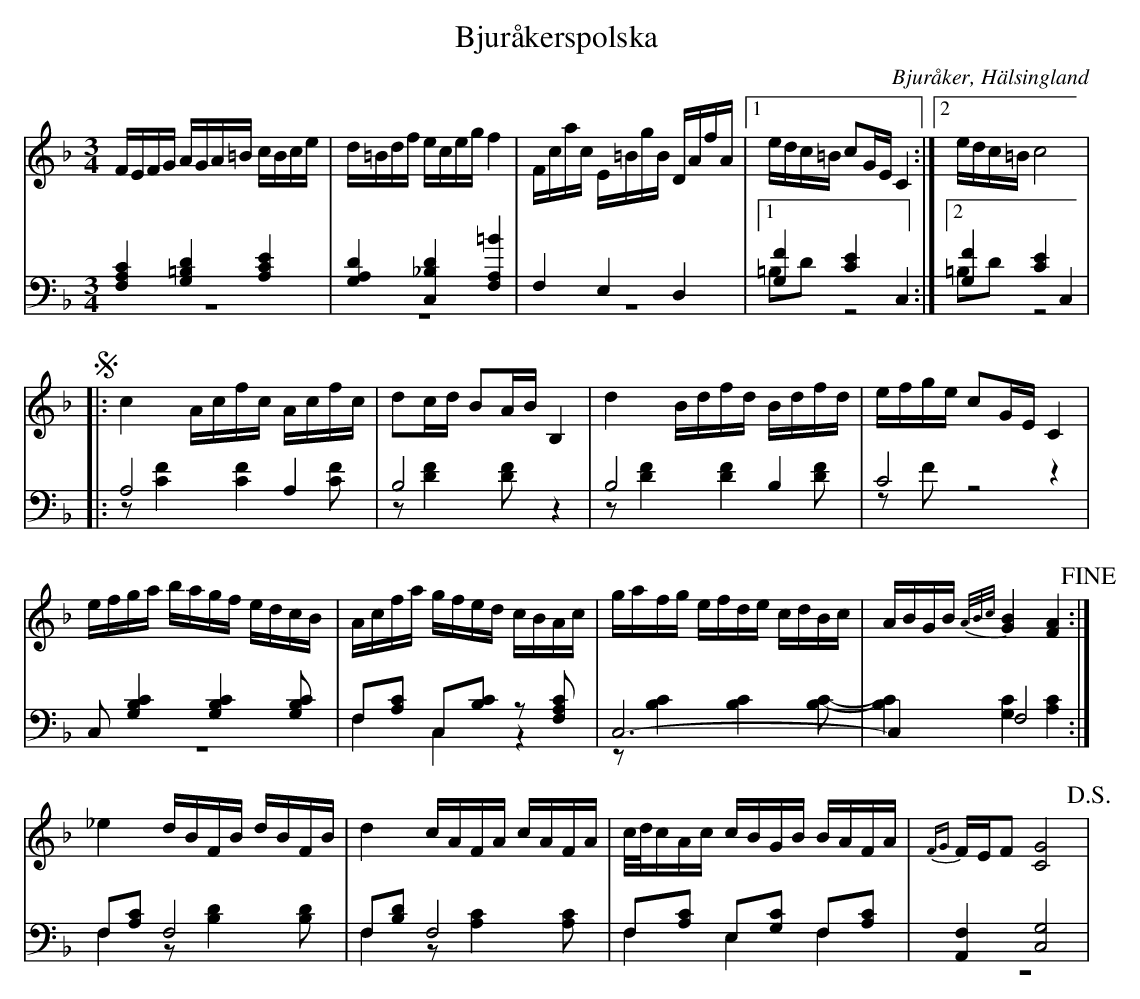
X:1
T: Bjuråkerspolska
O: Bjuråker, Hälsingland
M: 3/4
L: 1/16
K: F
V:1
V:2
V:3 merge
V:1
FEFG AGA=B cBce|d=Bdf eceg f4|Fcac E=BgB DAfA|1 edc=B c2GE C4:|2 edc=B c8 |
!segno! |:c4 Acfc Acfc|d2cd B2AB B,4|d4 Bdfd Bdfd|efge c2GE C4|
efga bagf edcB|Acfa gfed cBAc|gafg efde cdBc|ABGB {A/B/c/}[G4B4] [F4A4] !fine!:|
_e4 dBFB dBFB|d4 cAFA cAFA|c/d/cAc cBGB BAFA|{FG}FEF2 [C8G8] !D.S.!|
V:2 clef=bass
[F,4A,4C4] [G,4=B,4D4] [A,4C4E4]|[G,4A,4D4] [C,4_B,4D4] [F,4A,4=B4]|F,4 E,4 D,4|1 [G,4F4] [C4E4] C,4:|2 [G,4F4] [C4E4] C,4 |
|:A,8 A,4|B,8 z4|B,8  B,4|C8 z4|
C,2 [G,4B,4C4] [G,4B,4C4] [G,2B,2C2]|F,2[A,2C2] C,2[B,2C2] z2 [F,2A,2C2]|C,12-|C,4 F,8:|
F,2[A,2C2] F,8|F,2[B,2D2] F,8|F,2[A,2C2] E,2[G,2C2] F,2[A,2C2]|[A,,4F,4] [C,8G,8] |
V:3 clef=bass
z12|z12|z12|1 =B,2D2 z8:|2 =B,2D2 z8|
|:z2 [C4F4] [C4F4] [C2F2]|z2 [D4F4] [D2F2] z4|z2 [D4F4] [D4F4] [D2F2]|z2 F2 z8|
z12|F,4 C,4 z4|z2 [B,4C4] [B,4C4] [B,2C2]-|[B,4C4] [G,4C4] [A,4C4]:|
F,4 z2 [B,4D4] [B,2D2]|F,4 z2 [A,4C4] [A,2C2]|F,4 E,4 F,4|z12|
